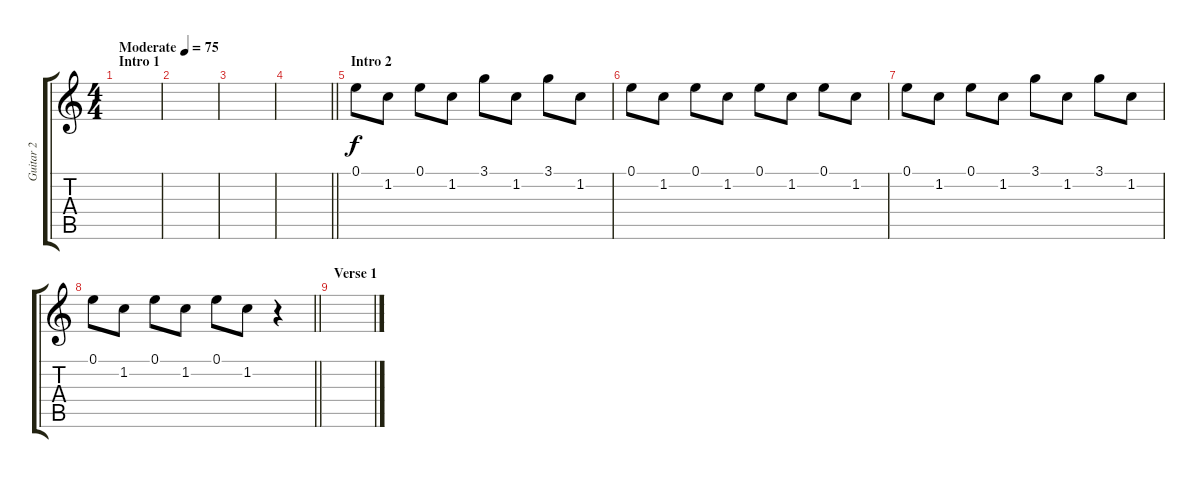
\track ("Guitar 2" "Guitar 2") {instrument overdrivenguitar}
\staff {score tabs}
\tuning (E4 B3 G3 D3 A2 E2) {hide}
\ts (4 4)
\section ("" "Intro 1")
\tempo (75 "Moderate")
\clef g2
\ks c
|
|
|
\barLineRight lightlight
|
\section ("" "Intro 2")
0.1.8 1.2.8 0.1.8 1.2.8 3.1.8 1.2.8 3.1.8 1.2.8 |
0.1.8 1.2.8 0.1.8 1.2.8 0.1.8 1.2.8 0.1.8 1.2.8 |
0.1.8 1.2.8 0.1.8 1.2.8 3.1.8 1.2.8 3.1.8 1.2.8 |
\barLineRight lightlight
0.1.8 1.2.8 0.1.8 1.2.8 0.1.8 1.2.8 r.4 |
\section ("" "Verse 1")
